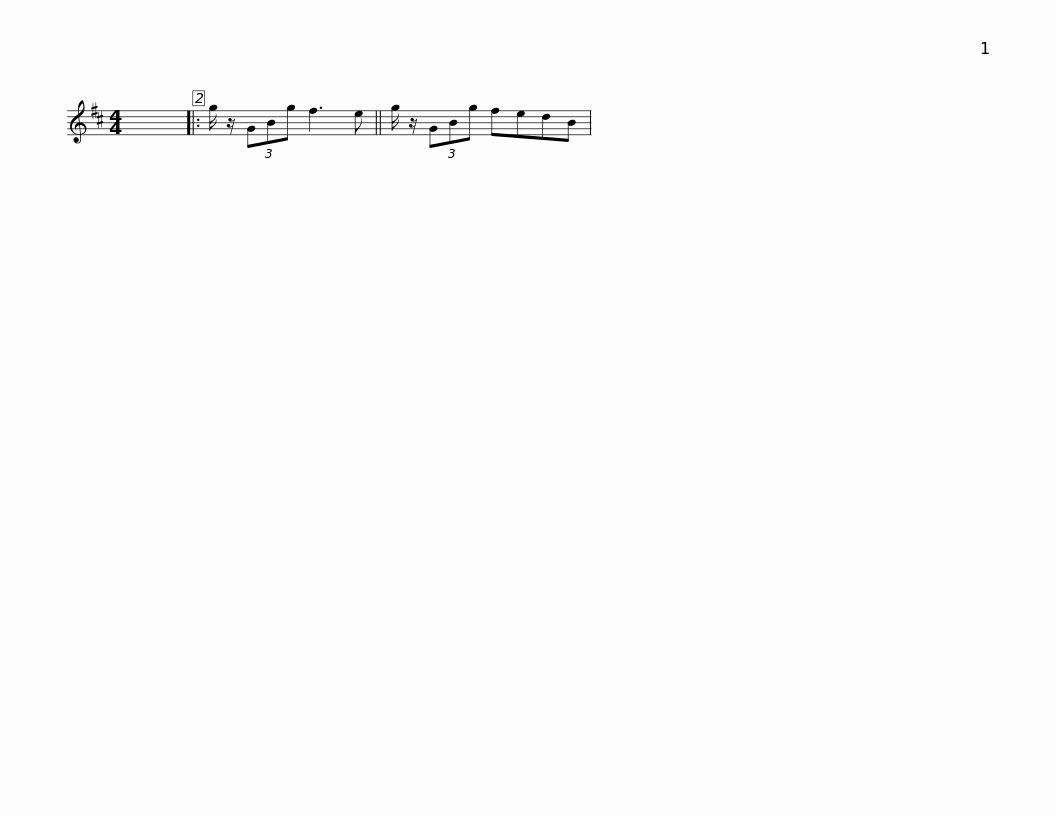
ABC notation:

X:1
L:1/8
M:4/4
I:linebreak $
K:D
V:1 treble
V:1
 x8 |: g/ z/ (3GBg f3 e || g/ z/ (3GBg fedB | %3
